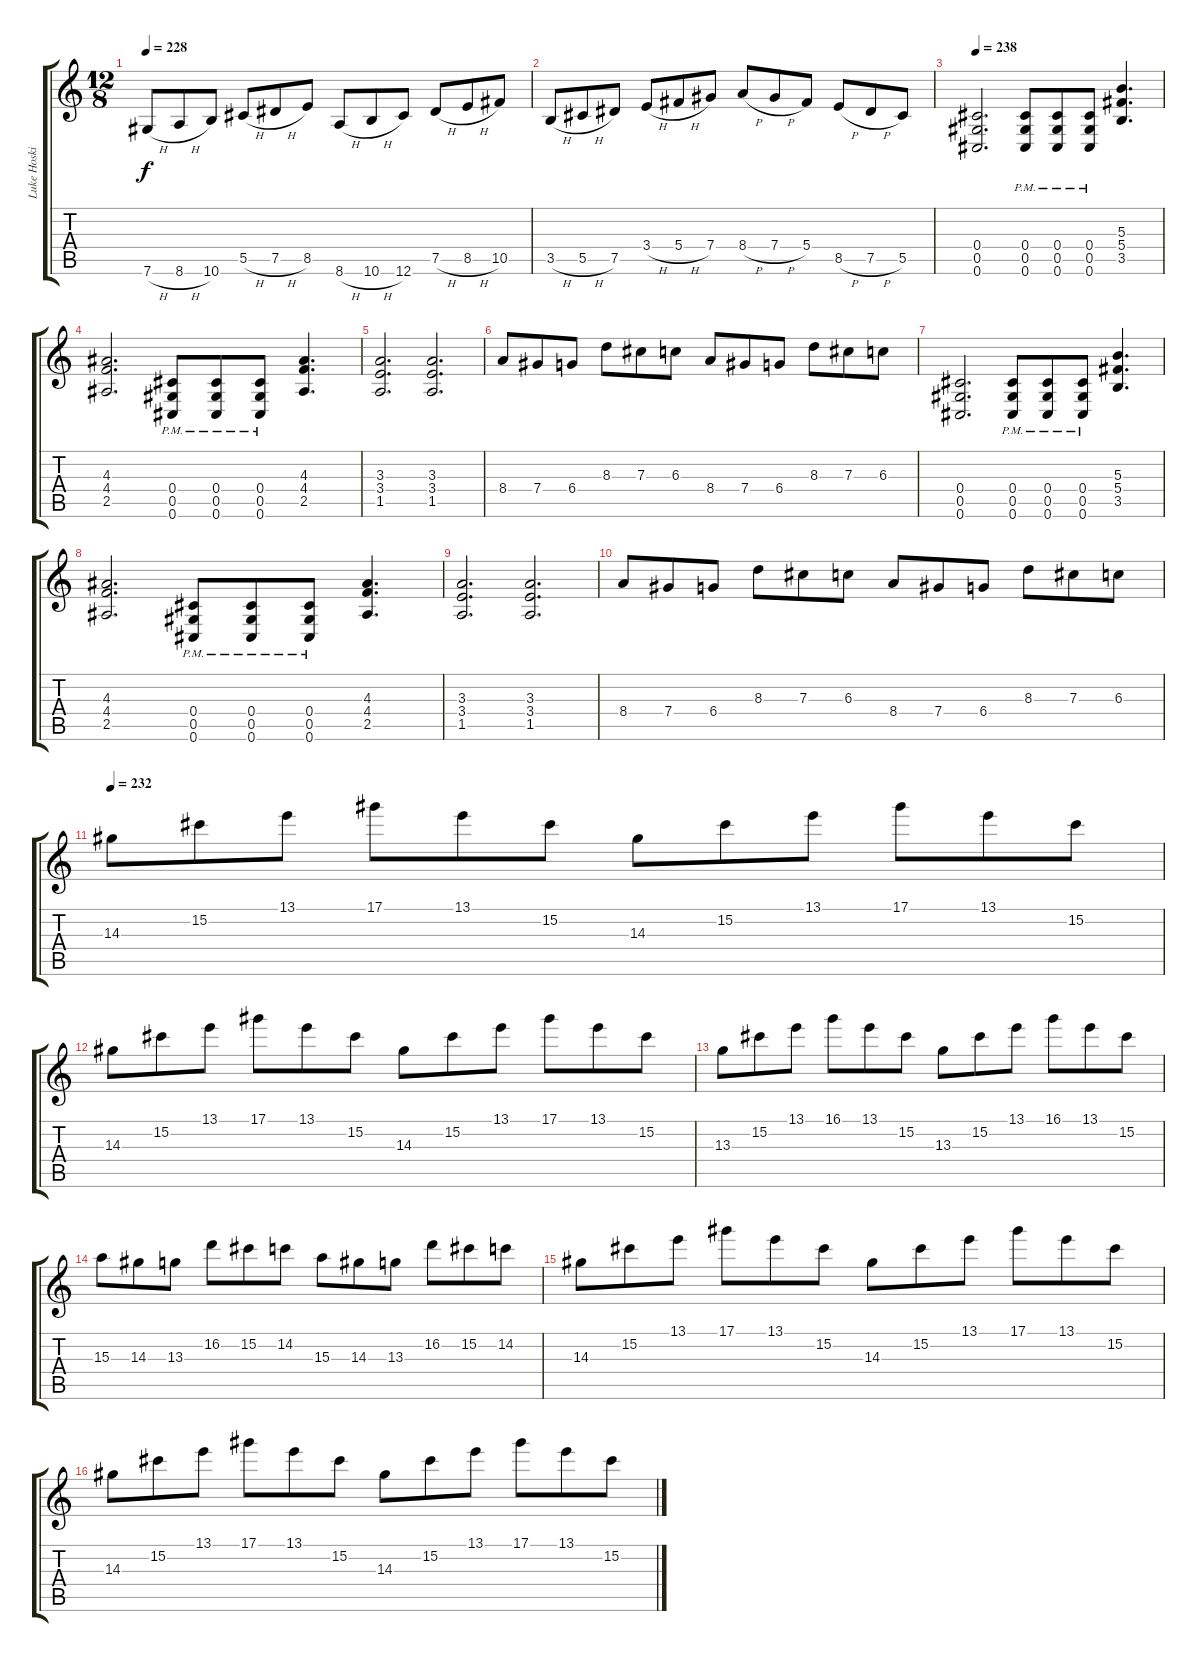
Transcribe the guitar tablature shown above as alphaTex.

\track ("Luke Hoskin" "Luke Hoski") {instrument overdrivenguitar}
\staff {score tabs}
\tuning (Eb4 Bb3 Gb3 Db3 Ab2 Db2) {hide}
\ts (12 8)
\tempo 228
\clef g2
\ks c
7.6{h}.8{dy f} 8.6{h}.8 10.6.8 5.5{h}.8 7.5{h}.8 8.5.8 8.6{h}.8 10.6{h}.8 12.6.8 7.5{h}.8 8.5{h}.8 10.5.8 |
3.5{h}.8 5.5{h}.8 7.5.8 3.4{h}.8 5.4{h}.8 7.4.8 8.4{h}.8 7.4{h}.8 5.4.8 8.5{h}.8 7.5{h}.8 5.5.8 |
\tempo 238
(0.4 0.5 0.6).2{d} (0.4{pm} 0.5{pm} 0.6{pm}).8 (0.4{pm} 0.5{pm} 0.6{pm}).8 (0.4{pm} 0.5{pm} 0.6{pm}).8 (5.3 5.4 3.5).4{d} |
(4.3 4.4 2.5).2{d} (0.4{pm} 0.5{pm} 0.6{pm}).8 (0.4{pm} 0.5{pm} 0.6{pm}).8 (0.4{pm} 0.5{pm} 0.6{pm}).8 (4.3 4.4 2.5).4{d} |
(3.3 3.4 1.5).2{d} (3.3 3.4 1.5).2{d} |
8.4.8 7.4.8 6.4.8 8.3.8 7.3.8 6.3.8 8.4.8 7.4.8 6.4.8 8.3.8 7.3.8 6.3.8 |
(0.4 0.5 0.6).2{d} (0.4{pm} 0.5{pm} 0.6{pm}).8 (0.4{pm} 0.5{pm} 0.6{pm}).8 (0.4{pm} 0.5{pm} 0.6{pm}).8 (5.3 5.4 3.5).4{d} |
(4.3 4.4 2.5).2{d} (0.4{pm} 0.5{pm} 0.6{pm}).8 (0.4{pm} 0.5{pm} 0.6{pm}).8 (0.4{pm} 0.5{pm} 0.6{pm}).8 (4.3 4.4 2.5).4{d} |
(3.3 3.4 1.5).2{d} (3.3 3.4 1.5).2{d} |
8.4.8 7.4.8 6.4.8 8.3.8 7.3.8 6.3.8 8.4.8 7.4.8 6.4.8 8.3.8 7.3.8 6.3.8 |
\tempo 232
14.3.8 15.2.8 13.1.8 17.1.8 13.1.8 15.2.8 14.3.8 15.2.8 13.1.8 17.1.8 13.1.8 15.2.8 |
14.3.8 15.2.8 13.1.8 17.1.8 13.1.8 15.2.8 14.3.8 15.2.8 13.1.8 17.1.8 13.1.8 15.2.8 |
13.3.8 15.2.8 13.1.8 16.1.8 13.1.8 15.2.8 13.3.8 15.2.8 13.1.8 16.1.8 13.1.8 15.2.8 |
15.3.8 14.3.8 13.3.8 16.2.8 15.2.8 14.2.8 15.3.8 14.3.8 13.3.8 16.2.8 15.2.8 14.2.8 |
14.3.8 15.2.8 13.1.8 17.1.8 13.1.8 15.2.8 14.3.8 15.2.8 13.1.8 17.1.8 13.1.8 15.2.8 |
14.3.8 15.2.8 13.1.8 17.1.8 13.1.8 15.2.8 14.3.8 15.2.8 13.1.8 17.1.8 13.1.8 15.2.8
